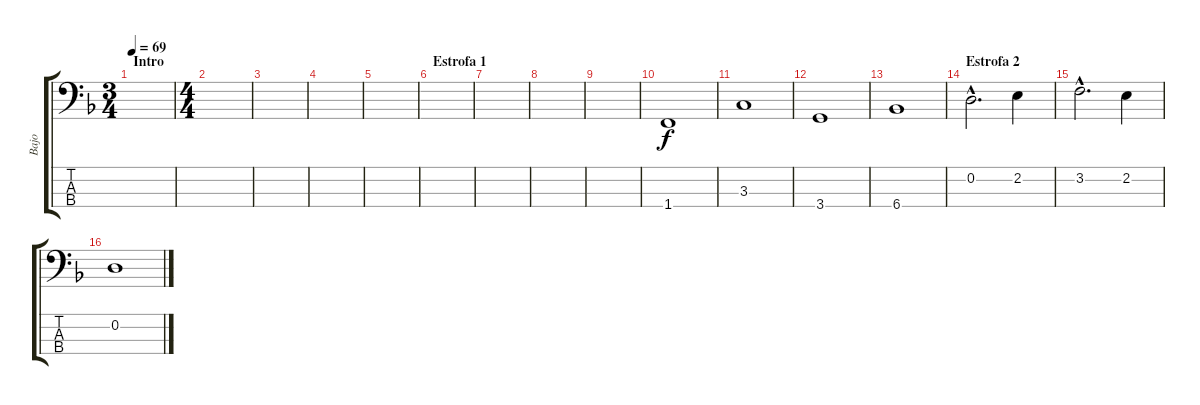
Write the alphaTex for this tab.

\track ("Bajo" "Bajo") {instrument fretlessbass}
\staff {score tabs}
\tuning (G2 D2 A1 E1) {hide}
\ts (3 4)
\section ("" "Intro")
\tempo 69
\clef f4
\ks dminor
|
\ts (4 4)
|
|
|
|
\section ("" "Estrofa 1")
|
|
|
|
1.4.1 |
3.3.1 |
3.4.1 |
6.4.1 |
\section ("" "Estrofa 2")
0.2{hac}.2{d} 2.2.4 |
3.2{hac}.2{d} 2.2.4 |
0.2.1
